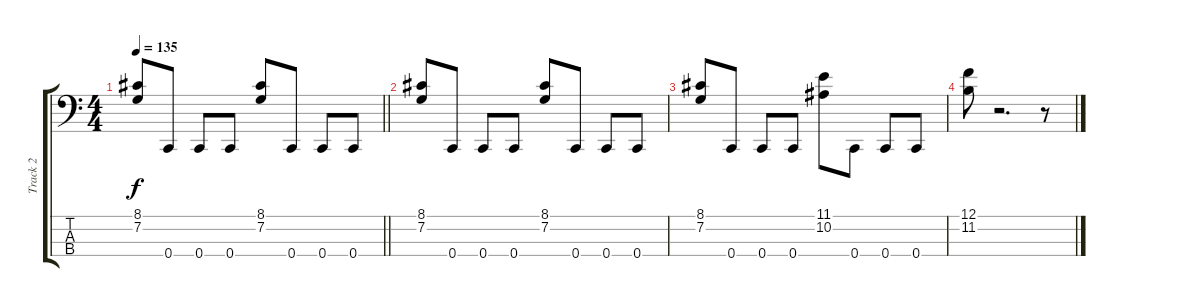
\track ("Track 2" "Track 2") {instrument electricbassfinger}
\staff {score tabs}
\tuning (F2 C2 G1 C1) {hide}
\ts (4 4)
\tempo 135
\clef f4
\barLineRight lightlight
\ks c
(8.1 7.2).8{dy f} 0.4.8 0.4.8 0.4.8 (8.1 7.2).8 0.4.8 0.4.8 0.4.8 |
(8.1 7.2).8 0.4.8 0.4.8 0.4.8 (8.1 7.2).8 0.4.8 0.4.8 0.4.8 |
(8.1 7.2).8 0.4.8 0.4.8 0.4.8 (11.1 10.2).8 0.4.8 0.4.8 0.4.8 |
(12.1 11.2).8 r.2{d} r.8
